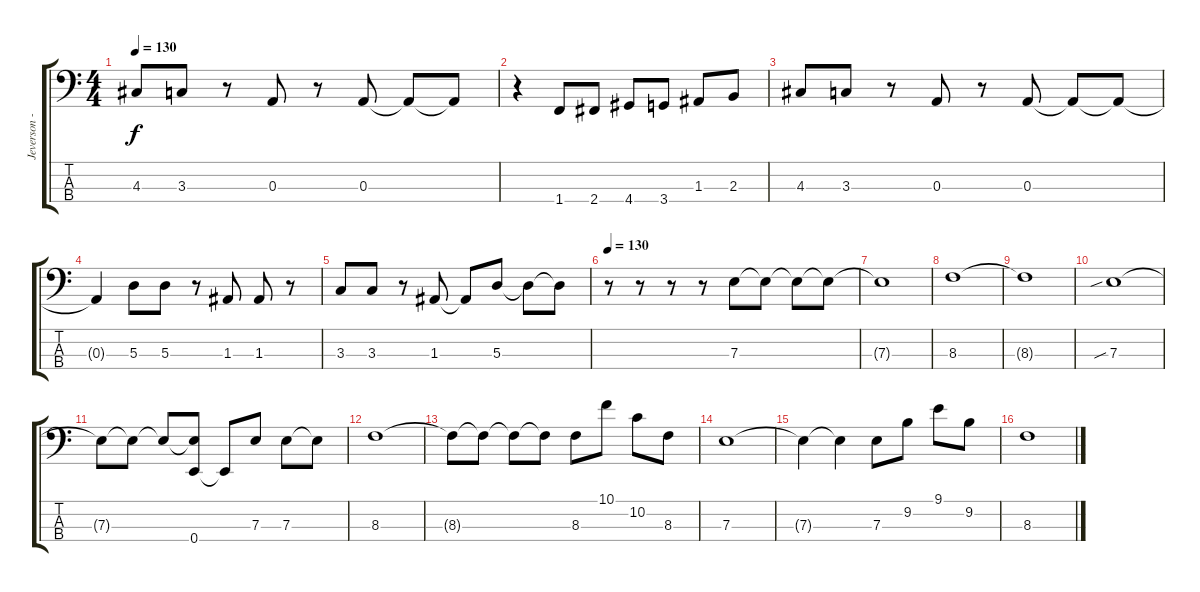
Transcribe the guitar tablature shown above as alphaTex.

\track ("Jeverson --Bass" "Jeverson -") {instrument electricbassfinger}
\staff {score tabs}
\tuning (G2 D2 A1 E1) {hide}
\ts (4 4)
\tempo 130
\clef f4
\ks c
4.3.8{dy f} 3.3.8 r.8 0.3.8 r.8 0.3.8 0.3{t}.8 0.3{t}.8 |
r.4 1.4.8 2.4.8 4.4.8 3.4.8 1.3.8 2.3.8 |
4.3.8 3.3.8 r.8 0.3.8 r.8 0.3.8 0.3{t}.8 0.3{t}.8 |
0.3{t}.4 5.3.8 5.3.8 r.8 1.3.8 1.3.8 r.8 |
3.3.8 3.3.8 r.8 1.3.8 1.3{t}.8 5.3.8 5.3{t}.8 5.3{t}.8 |
\tempo 130
r.8 r.8 r.8 r.8 7.3.8 7.3{t}.8 7.3{t}.8 7.3{t}.8 |
7.3{t}.1 |
8.3.1 |
8.3{t}.1 |
7.3{sib}.1 |
7.3{t}.8 7.3{t}.8 7.3{t}.8 (7.3{t} 0.4).8 0.4{t}.8 7.3.8 7.3.8 7.3{t}.8 |
8.3.1 |
8.3{t}.8 8.3{t}.8 8.3{t}.8 8.3{t}.8 8.3.8 10.1.8 10.2.8 8.3.8 |
7.3.1 |
7.3{t}.4 7.3{t}.4 7.3.8 9.2.8 9.1.8 9.2.8 |
8.3.1
